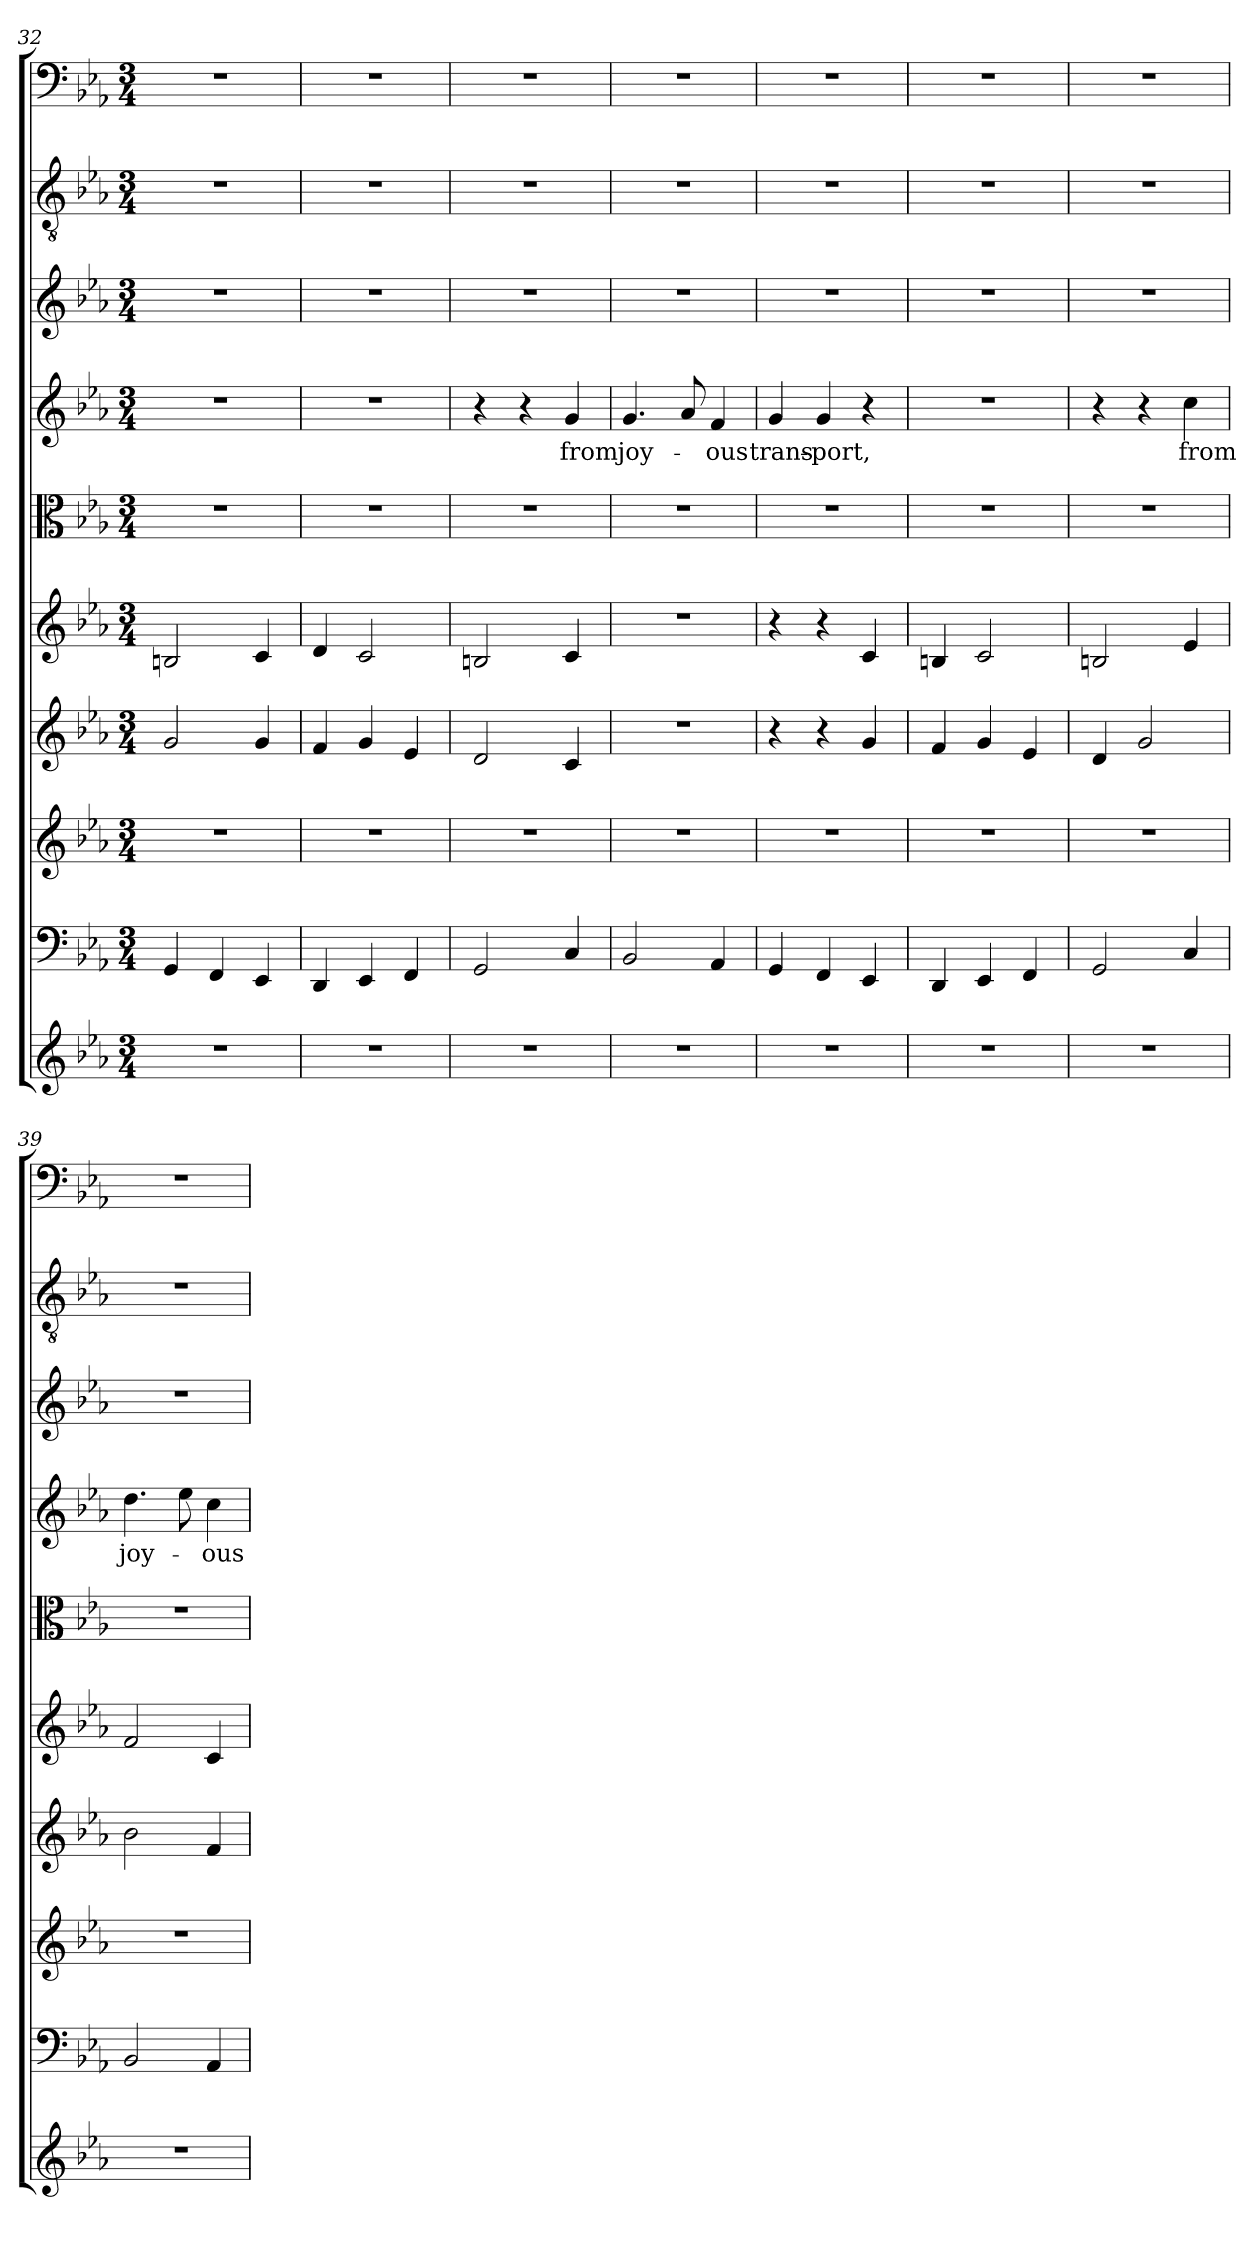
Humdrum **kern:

**kern	**kern	**kern	**kern	**kern	**kern	**kern	**text	**kern	**kern	**kern
*part10	*part9	*part8	*part7	*part6	*part5	*part4	*part4	*part3	*part2	*part1
*staff10	*staff9	*staff8	*staff7	*staff6	*staff5	*staff4	*staff4	*staff3	*staff2	*staff1
*clefG2	*clefF4	*clefG2	*clefG2	*clefG2	*clefC3	*clefG2	*	*clefG2	*clefGv2	*clefF4
*k[b-e-a-]	*k[b-e-a-]	*k[b-e-a-]	*k[b-e-a-]	*k[b-e-a-]	*k[b-e-a-]	*k[b-e-a-]	*	*k[b-e-a-]	*k[b-e-a-]	*k[b-e-a-]
*c:	*c:	*c:	*c:	*c:	*c:	*c:	*	*c:	*c:	*c:
*M3/4	*M3/4	*M3/4	*M3/4	*M3/4	*M3/4	*M3/4	*	*M3/4	*M3/4	*M3/4
=32	=32	=32	=32	=32	=32	=32	=32	=32	=32	=32
2.r	4GG/	2.r	2g/	2Bn/	2.r	2.r	.	2.r	2.r	2.r
.	4FF/	.	.	.	.	.	.	.	.	.
.	4EE-/	.	4g/	4c/	.	.	.	.	.	.
=33	=33	=33	=33	=33	=33	=33	=33	=33	=33	=33
2.r	4DD/	2.r	4f/	4d/	2.r	2.r	.	2.r	2.r	2.r
.	4EE-/	.	4g/	2c/	.	.	.	.	.	.
.	4FF/	.	4e-/	.	.	.	.	.	.	.
=34	=34	=34	=34	=34	=34	=34	=34	=34	=34	=34
2.r	2GG/	2.r	2d/	2Bn/	2.r	4r	.	2.r	2.r	2.r
.	.	.	.	.	.	4r	.	.	.	.
.	4C/	.	4c/	4c/	.	4g/	from	.	.	.
=35	=35	=35	=35	=35	=35	=35	=35	=35	=35	=35
2.r	2BB-/	2.r	2.r	2.r	2.r	4.g/	joy-	2.r	2.r	2.r
.	.	.	.	.	.	8a-/	.	.	.	.
.	4AA-/	.	.	.	.	4f/	-ous	.	.	.
=36	=36	=36	=36	=36	=36	=36	=36	=36	=36	=36
2.r	4GG/	2.r	4r	4r	2.r	4g/	trans-	2.r	2.r	2.r
.	4FF/	.	4r	4r	.	4g/	-port,	.	.	.
.	4EE-/	.	4g/	4c/	.	4r	.	.	.	.
=37	=37	=37	=37	=37	=37	=37	=37	=37	=37	=37
2.r	4DD/	2.r	4f/	4Bn/	2.r	2.r	.	2.r	2.r	2.r
.	4EE-/	.	4g/	2c/	.	.	.	.	.	.
.	4FF/	.	4e-/	.	.	.	.	.	.	.
=38	=38	=38	=38	=38	=38	=38	=38	=38	=38	=38
2.r	2GG/	2.r	4d/	2Bn/	2.r	4r	.	2.r	2.r	2.r
.	.	.	2g/	.	.	4r	.	.	.	.
.	4C/	.	.	4e-/	.	4cc\	from	.	.	.
=39	=39	=39	=39	=39	=39	=39	=39	=39	=39	=39
2.r	2BB-/	2.r	2b-\	2f/	2.r	4.dd\	joy-	2.r	2.r	2.r
.	.	.	.	.	.	8ee-\	.	.	.	.
.	4AA-/	.	4f/	4c/	.	4cc\	-ous	.	.	.
=	=	=	=	=	=	=	=	=	=	=
*-	*-	*-	*-	*-	*-	*-	*-	*-	*-	*-
